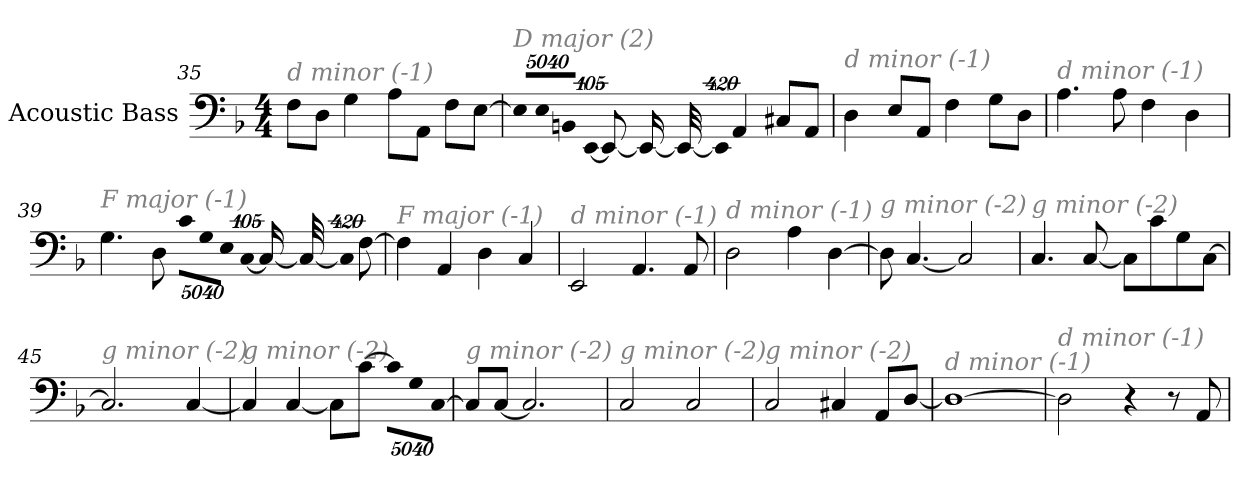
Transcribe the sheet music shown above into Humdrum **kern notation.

**kern
*part1
*staff1
*I"Acoustic Bass
*clefF4
*ITrd7c12
*k[b-]
*F:
*M4/4
=35
!LO:TX:i:color=#808080:t=d minor (-1)
8FFL
8DDJ
4GG
8AAL
8AAAJ
8FFL
[8EEJ
=36
!LO:TX:i:color=#808080:t=D major (2)
!LO:N:vis=8
40320%3347EEL]
!LO:N:vis=8
40320%3347EE
!LO:N:vis=8
40320%3347BBBnJ
!LO:N:vis=1024
[13440%13EEE
8EEE_
16EEE_
32EEE_
!LO:N:vis=1024%31
13440%407EEE]
4AAA
8CC#XL
8AAAJ
=37
!LO:TX:i:color=#808080:t=d minor (-1)
4DD
8EEL
8AAAJ
4FF
8GGL
8DDJ
=38
!LO:TX:i:color=#808080:t=d minor (-1)
4.AA
8AA
4FF
4DD
=39
!LO:TX:i:color=#808080:t=F major (-1)
4.GG
8DD
!LO:N:vis=8
40320%3347CL
!LO:N:vis=8
40320%3347GG
!LO:N:vis=8
40320%3347EEJ
!LO:N:vis=1024
[13440%13CCL
16CCL_
32CCL_
!LO:N:vis=1024%31
13440%407CCL]
[8FFJ
=40
!LO:TX:i:color=#808080:t=F major (-1)
4FF]
4AAA
4DD
4CC
=41
!LO:TX:i:color=#808080:t=d minor (-1)
2EEE
4.AAA
8AAA
=42
!LO:TX:i:color=#808080:t=d minor (-1)
2DD
4AA
[4DD
=43
!LO:TX:i:color=#808080:t=g minor (-2)
8DD]
[4.CC
2CC]
=44
!LO:TX:i:color=#808080:t=g minor (-2)
4.CC
[8CC
8CCL]
8C
8GG
[8CCJ
=45
!LO:TX:i:color=#808080:t=g minor (-2)
2.CC]
[4CC
=46
!LO:TX:i:color=#808080:t=g minor (-2)
4CC]
[4CC
8CCL]
[8CJ
!LO:N:vis=8
40320%3347CL]
!LO:N:vis=8
40320%3347GG
!LO:N:vis=8
[40320%3347CCJ
=47
!LO:TX:i:color=#808080:t=g minor (-2)
8CCL]
[8CCJ
2.CC]
=48
!LO:TX:i:color=#808080:t=g minor (-2)
2CC
2CC
=49
!LO:TX:i:color=#808080:t=g minor (-2)
2CC
4CC#X
8AAAL
[8DDJ
=50
!LO:TX:i:color=#808080:t=d minor (-1)
1DD_
=51
!LO:TX:i:color=#808080:t=d minor (-1)
2DD]
4r
8r
8AAA
=
*-
